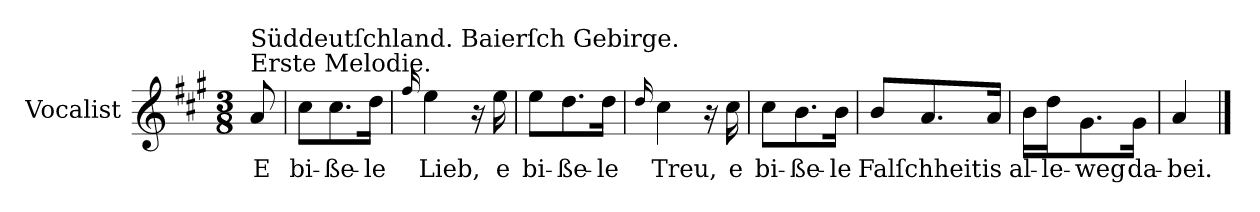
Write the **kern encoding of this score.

**kern	**text
*part1	*part1
*staff1	*staff1
*I"Vocalist	*
*k[f#c#g#]	*
*A:	*
*M3/8	*
=	=
!LO:TX:a:t=Erste Melodie.	!
!LO:TX:a:t=Süddeutſchland. Baierſch Gebirge.	!
8a	E
=1	=1
8cc#L	bi-
8.cc#	-ße-
16ddJk	-le
=2	=2
16qqff#	.
4ee	Lieb,
16r	.
16ee	e
=3	=3
8eeL	bi-
8.dd	-ße-
16ddJk	-le
=4	=4
16qqdd	.
4cc#	Treu,
16r	.
16cc#	e
=5	=5
8cc#L	bi-
8.b	-ße-
16bJk	-le
=6	=6
8b/L	Falſchheit
8.a	.
16aJk	is
=7	=7
16bLL	al-
16ddJ	-le-
8.g#	-weg
16g#Jk	da-
=8	=8
4a	-bei.
==	==
*-	*-
